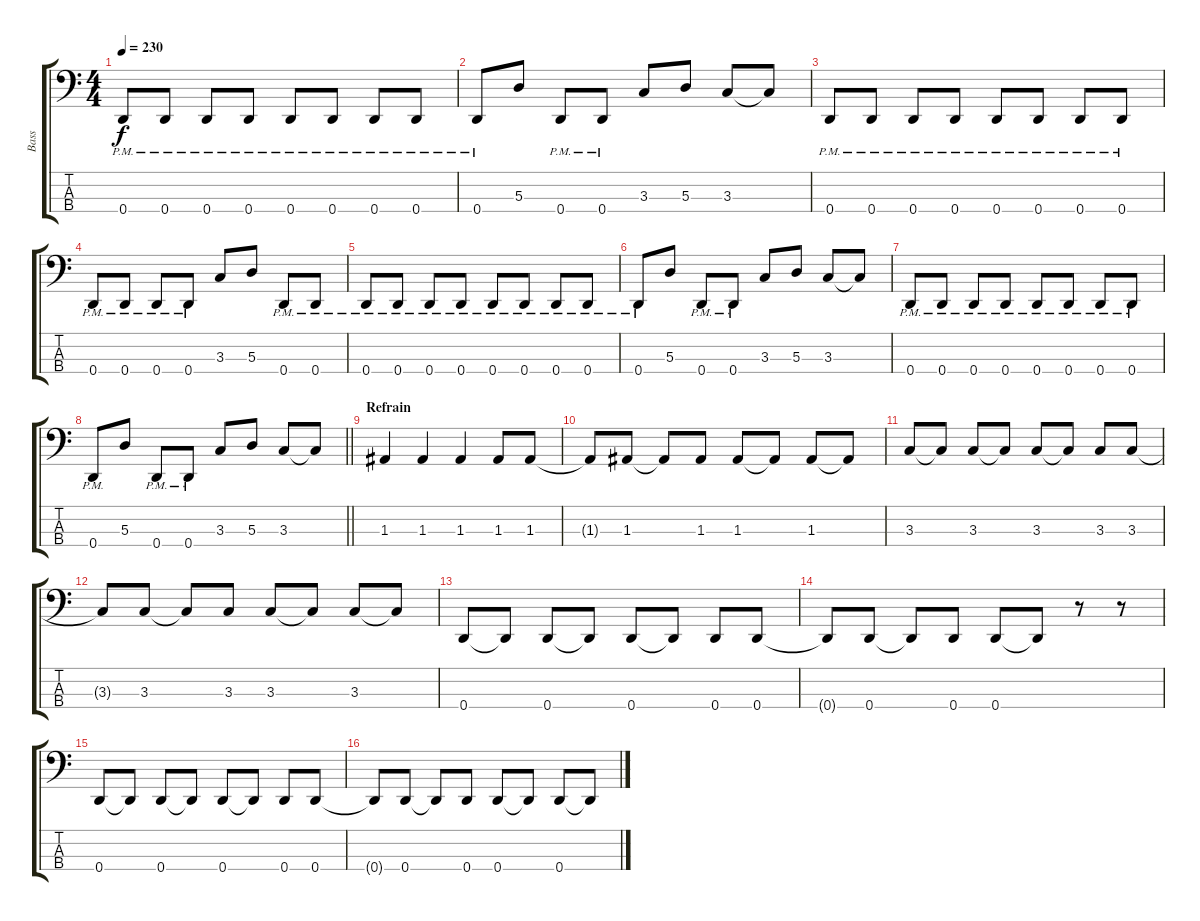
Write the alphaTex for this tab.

\track ("Bass" "Bass") {instrument electricbassfinger}
\staff {score tabs}
\tuning (G2 D2 A1 D1) {hide}
\ts (4 4)
\tempo 230
\clef f4
\ks c
0.4{pm}.8{dy f} 0.4{pm}.8 0.4{pm}.8 0.4{pm}.8 0.4{pm}.8 0.4{pm}.8 0.4{pm}.8 0.4{pm}.8 |
0.4{pm}.8 5.3.8 0.4{pm}.8 0.4{pm}.8 3.3.8 5.3.8 3.3.8 3.3{t}.8 |
0.4{pm}.8 0.4{pm}.8 0.4{pm}.8 0.4{pm}.8 0.4{pm}.8 0.4{pm}.8 0.4{pm}.8 0.4{pm}.8 |
0.4{pm}.8 0.4{pm}.8 0.4{pm}.8 0.4{pm}.8 3.3.8 5.3.8 0.4{pm}.8 0.4{pm}.8 |
0.4{pm}.8 0.4{pm}.8 0.4{pm}.8 0.4{pm}.8 0.4{pm}.8 0.4{pm}.8 0.4{pm}.8 0.4{pm}.8 |
0.4{pm}.8 5.3.8 0.4{pm}.8 0.4{pm}.8 3.3.8 5.3.8 3.3.8 3.3{t}.8 |
0.4{pm}.8 0.4{pm}.8 0.4{pm}.8 0.4{pm}.8 0.4{pm}.8 0.4{pm}.8 0.4{pm}.8 0.4{pm}.8 |
\barLineRight lightlight
0.4{pm}.8 5.3.8 0.4{pm}.8 0.4{pm}.8 3.3.8 5.3.8 3.3.8 3.3{t}.8 |
\section ("" "Refrain")
1.3.4 1.3.4 1.3.4 1.3.8 1.3.8 |
1.3{t}.8 1.3.8 1.3{t}.8 1.3.8 1.3.8 1.3{t}.8 1.3.8 1.3{t}.8 |
3.3.8 3.3{t}.8 3.3.8 3.3{t}.8 3.3.8 3.3{t}.8 3.3.8 3.3.8 |
3.3{t}.8 3.3.8 3.3{t}.8 3.3.8 3.3.8 3.3{t}.8 3.3.8 3.3{t}.8 |
0.4.8 0.4{t}.8 0.4.8 0.4{t}.8 0.4.8 0.4{t}.8 0.4.8 0.4.8 |
0.4{t}.8 0.4.8 0.4{t}.8 0.4.8 0.4.8 0.4{t}.8 r.8 r.8 |
0.4.8 0.4{t}.8 0.4.8 0.4{t}.8 0.4.8 0.4{t}.8 0.4.8 0.4.8 |
0.4{t}.8 0.4.8 0.4{t}.8 0.4.8 0.4.8 0.4{t}.8 0.4.8 0.4{t}.8
